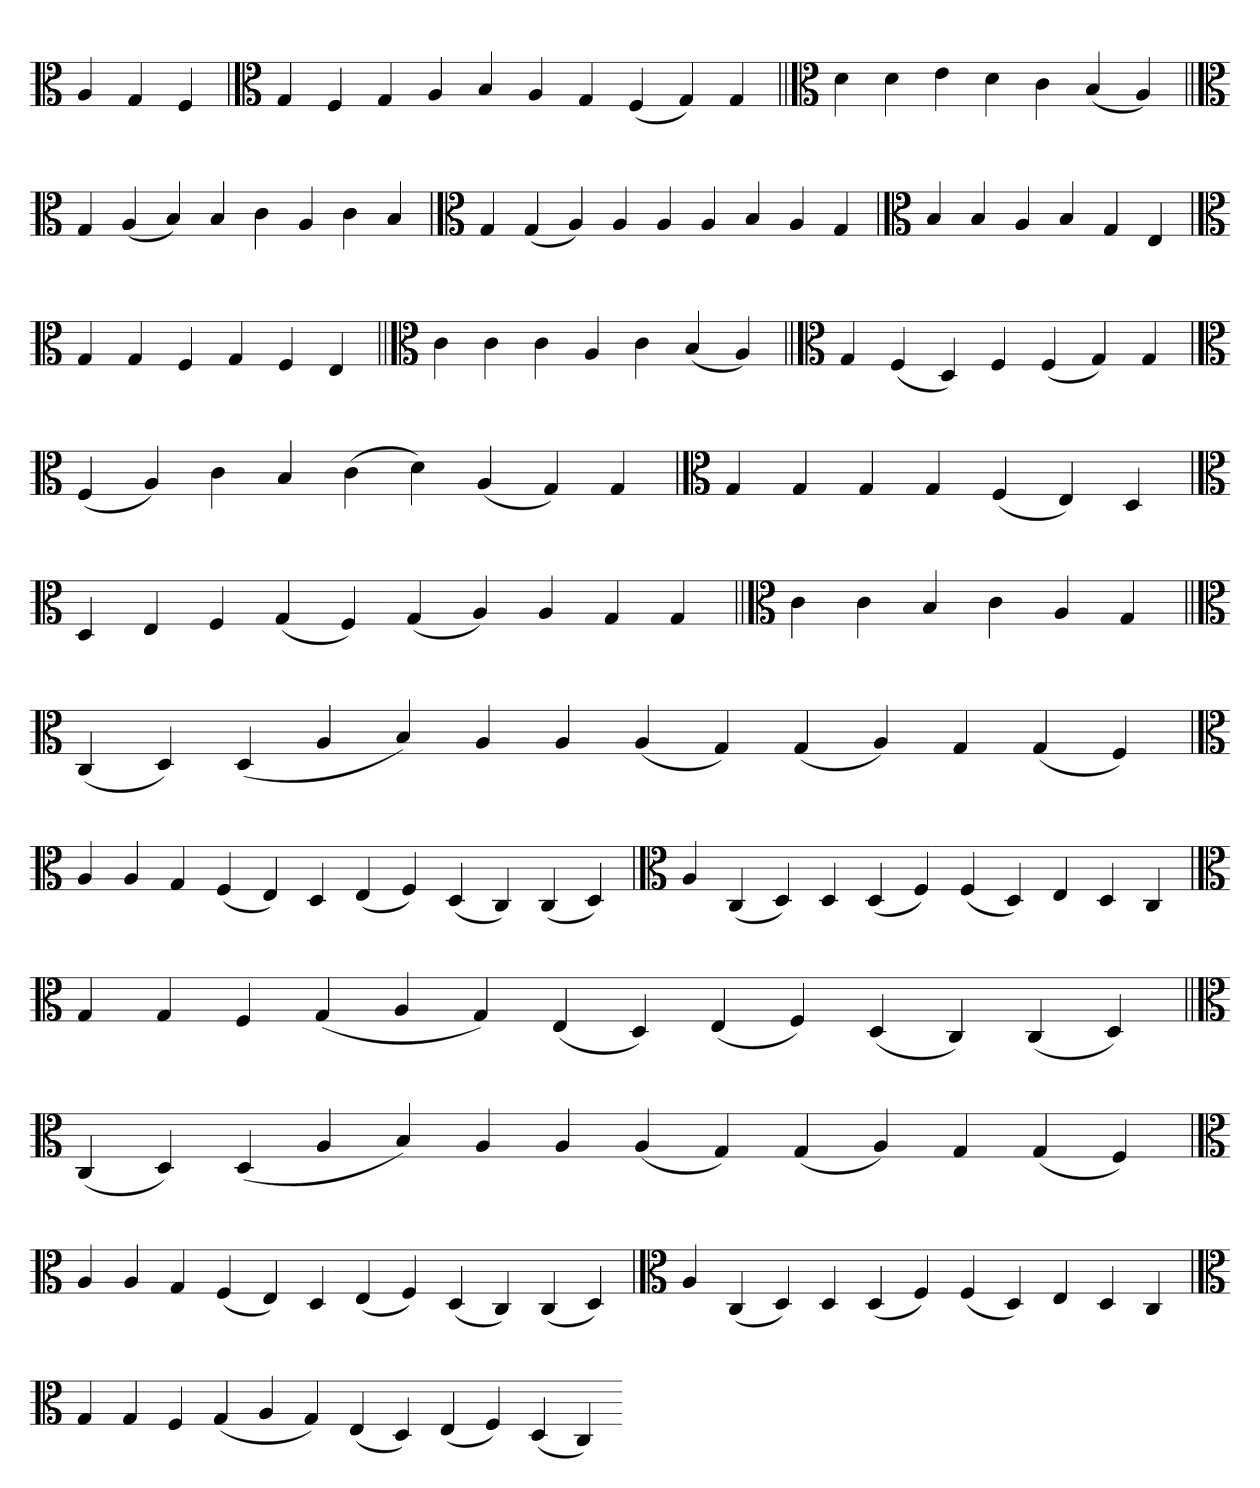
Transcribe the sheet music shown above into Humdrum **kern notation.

**kern
*part1
*staff1
*clefC3
=
4A
4G
4F
=`
*clefC3
4G
4F
4G
4A
4B
4A
4G
(4F
4G)
4G
=||
*clefC3
4d
4d
4e
4d
4c
(4B
4A)
=||
*clefC3
4G
(4A
4B)
4B
4c
4A
4c
4B
=`
*clefC3
4G
(4G
4A)
4A
4A
4A
4B
4A
4G
='
*clefC3
4B
4B
4A
4B
4G
4E
=`
*clefC3
4G
4G
4F
4G
4F
4E
=||
*clefC3
4c
4c
4c
4A
4c
(4B
4A)
=||
*clefC3
4G
(4F
4D)
4F
(4F
4G)
4G
=`
*clefC3
(4F
4A)
4c
4B
(4c
4d)
(4A
4G)
4G
='
*clefC3
4G
4G
4G
4G
(4F
4E)
4D
=`
*clefC3
4D
4E
4F
(4G
4F)
(4G
4A)
4A
4G
4G
=||
*clefC3
4c
4c
4B
4c
4A
4G
=||
*clefC3
(4C
4D)
(4D
4A
4B)
4A
4A
(4A
4G)
(4G
4A)
4G
(4G
4F)
=`
*clefC3
4A
4A
4G
(4F
4E)
4D
(4E
4F)
(4D
4C)
(4C
4D)
='
*clefC3
4A
(4C
4D)
4D
(4D
4F)
(4F
4D)
4E
4D
4C
=`
*clefC3
4G
4G
4F
(4G
4A
4G)
(4E
4D)
(4E
4F)
(4D
4C)
(4C
4D)
=||
*clefC3
(4C
4D)
(4D
4A
4B)
4A
4A
(4A
4G)
(4G
4A)
4G
(4G
4F)
=`
*clefC3
4A
4A
4G
(4F
4E)
4D
(4E
4F)
(4D
4C)
(4C
4D)
='
*clefC3
4A
(4C
4D)
4D
(4D
4F)
(4F
4D)
4E
4D
4C
=`
*clefC3
4G
4G
4F
(4G
4A
4G)
(4E
4D)
(4E
4F)
(4D
4C)
=-
*-
